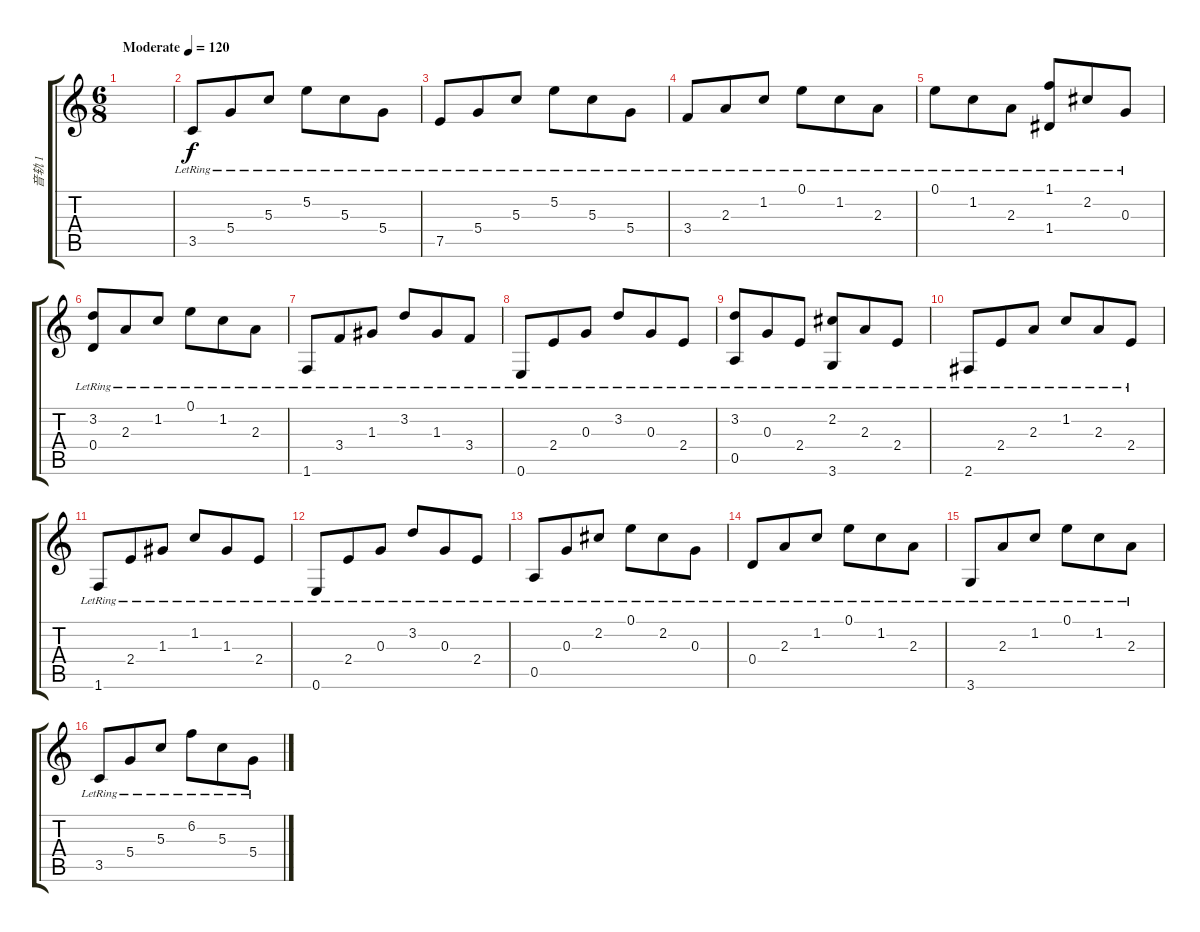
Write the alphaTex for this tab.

\track ("音轨 1" "音轨 1") {instrument acousticguitarnylon}
\staff {score tabs}
\tuning (E4 B3 G3 D3 A2 E2) {hide}
\ts (6 8)
\tempo (120 "Moderate")
\clef g2
\ks c
|
3.5{lr}.8 5.4{lr}.8 5.3{lr}.8 5.2{lr}.8 5.3{lr}.8 5.4{lr}.8 |
7.5{lr}.8 5.4{lr}.8 5.3{lr}.8 5.2{lr}.8 5.3{lr}.8 5.4{lr}.8 |
3.4{lr}.8 2.3{lr}.8 1.2{lr}.8 0.1{lr}.8 1.2{lr}.8 2.3{lr}.8 |
0.1{lr}.8 1.2{lr}.8 2.3{lr}.8 (1.1{lr} 1.4{lr}).8 2.2{lr}.8 0.3{lr}.8 |
(3.2{lr} 0.4{lr}).8 2.3{lr}.8 1.2{lr}.8 0.1{lr}.8 1.2{lr}.8 2.3{lr}.8 |
1.6{lr}.8 3.4{lr}.8 1.3{lr}.8 3.2{lr}.8 1.3{lr}.8 3.4{lr}.8 |
0.6{lr}.8 2.4{lr}.8 0.3{lr}.8 3.2{lr}.8 0.3{lr}.8 2.4{lr}.8 |
(3.2{lr} 0.5{lr}).8 0.3{lr}.8 2.4{lr}.8 (2.2{lr} 3.6{lr}).8 2.3{lr}.8 2.4{lr}.8 |
2.6{lr}.8 2.4{lr}.8 2.3{lr}.8 1.2{lr}.8 2.3{lr}.8 2.4{lr}.8 |
1.6{lr}.8 2.4{lr}.8 1.3{lr}.8 1.2{lr}.8 1.3{lr}.8 2.4{lr}.8 |
0.6{lr}.8 2.4{lr}.8 0.3{lr}.8 3.2{lr}.8 0.3{lr}.8 2.4{lr}.8 |
0.5{lr}.8 0.3{lr}.8 2.2{lr}.8 0.1{lr}.8 2.2{lr}.8 0.3{lr}.8 |
0.4{lr}.8 2.3{lr}.8 1.2{lr}.8 0.1{lr}.8 1.2{lr}.8 2.3{lr}.8 |
3.6{lr}.8 2.3{lr}.8 1.2{lr}.8 0.1{lr}.8 1.2{lr}.8 2.3{lr}.8 |
3.5{lr}.8 5.4{lr}.8 5.3{lr}.8 6.2{lr}.8 5.3{lr}.8 5.4{lr}.8
